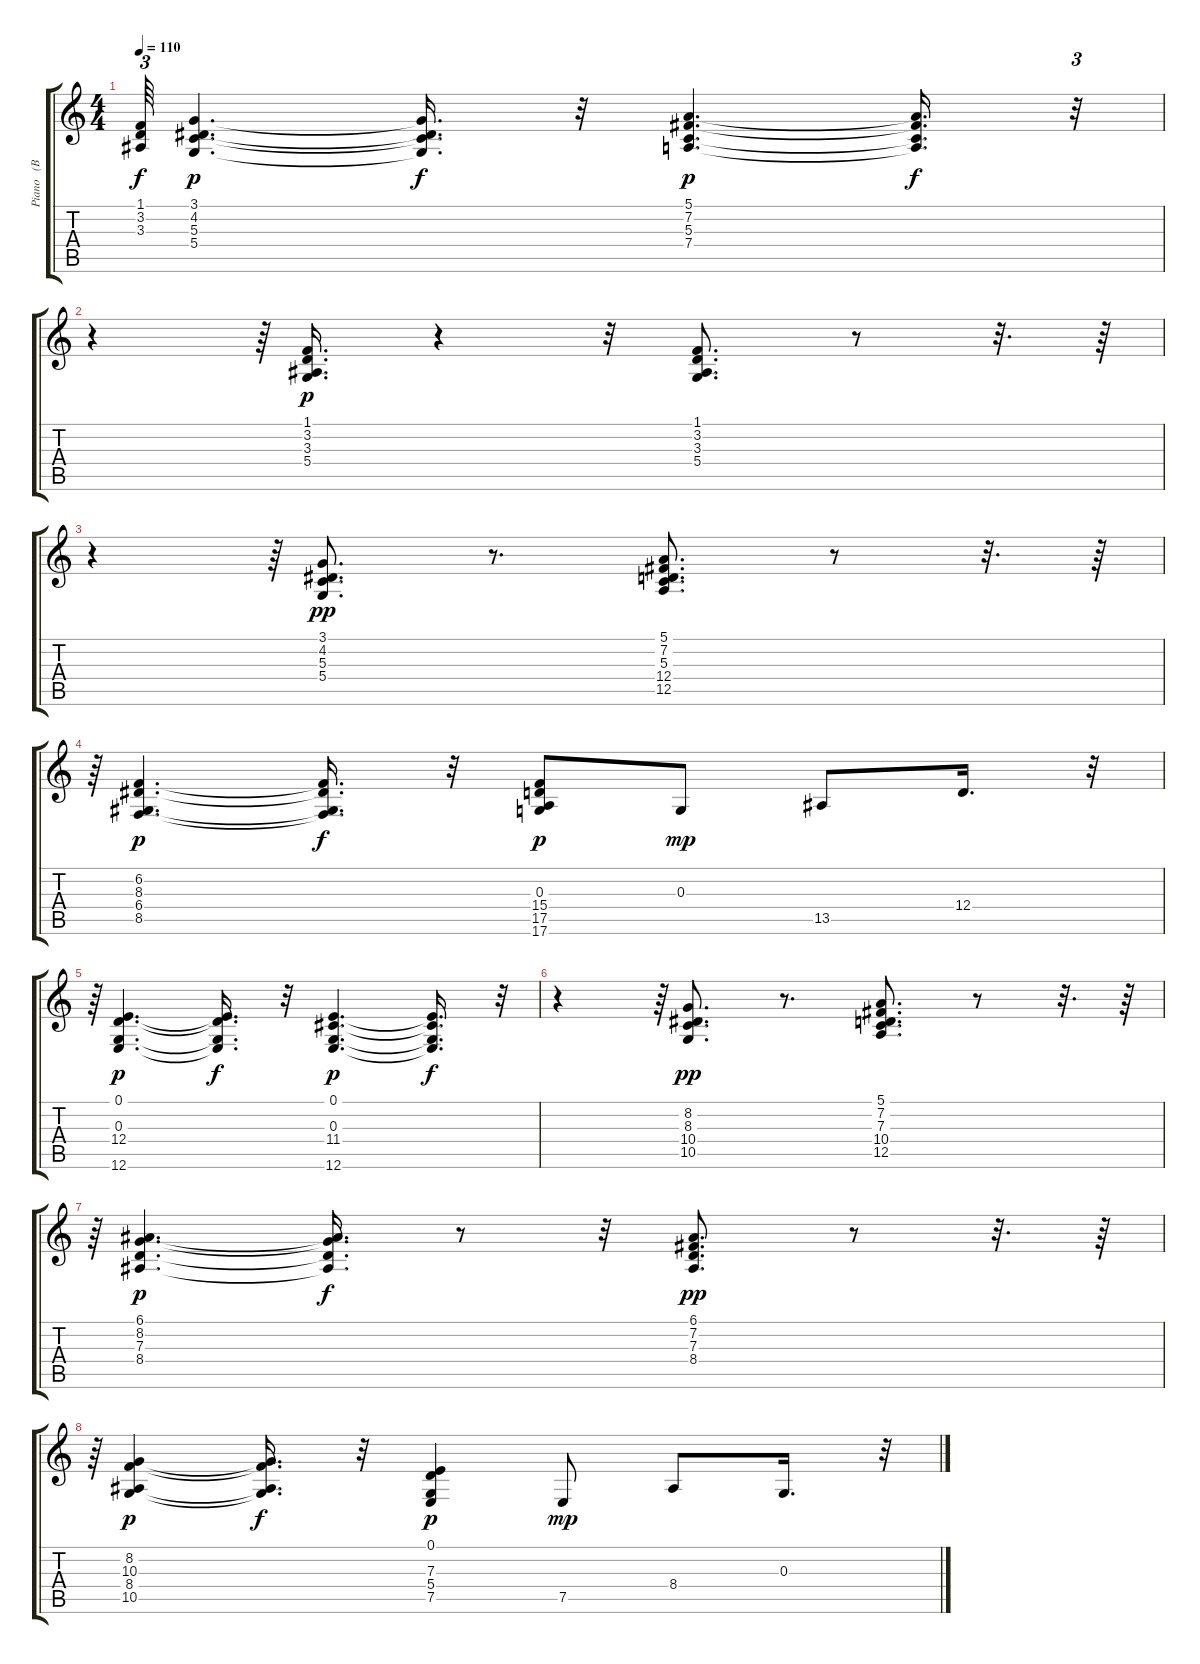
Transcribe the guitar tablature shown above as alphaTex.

\track ("Piano   (BB)" "Piano   (B") {instrument electricgrandpiano}
\staff {score tabs}
\tuning (E4 B3 G3 D3 A2 E2) {hide}
\ts (4 4)
\tempo 110
\clef g2
\ks c
(1.1{t} 3.2{t} 3.3{t}).64{tu (3 2) dy f} (3.1 4.2 5.3 5.4).4{d dy p} (3.1{t} 4.2{t} 5.3{t} 5.4{t}).16{d dy f} r.32 (5.1 7.2 5.3 7.4).4{d dy p} (5.1{t} 7.2{t} 5.3{t} 7.4{t}).16{d dy f} r.32{tu (3 2)} |
r.4 r.64{tu (3 2)} (1.1 3.2 3.3 5.4).16{d dy p} r.4 r.32 (1.1 3.2 3.3 5.4).8{d} r.8 r.32{d} r.64 |
r.4 r.64{tu (3 2)} (3.1 4.2 5.3 5.4).8{d dy pp} r.8{d} (5.1 7.2 5.3 12.4 12.5).8{d} r.8 r.32{d} r.64 |
r.64{tu (3 2)} (6.2 8.3 6.4 8.5).4{d dy p} (6.2{t} 8.3{t} 6.4{t} 8.5{t}).16{d dy f} r.32 (0.3 15.4 17.5 17.6).8{dy p} 0.3.8{dy mp} 13.5.8 12.4.16{d} r.32{tu (3 2)} |
r.64{tu (3 2)} (0.1 0.3 12.4 12.6).4{d dy p} (0.1{t} 0.3{t} 12.4{t} 12.6{t}).16{d dy f} r.32 (0.1 0.3 11.4 12.6).4{d dy p} (0.1{t} 0.3{t} 11.4{t} 12.6{t}).16{d dy f} r.32{tu (3 2)} |
r.4 r.64{tu (3 2)} (8.2 8.3 10.4 10.5).8{d dy pp} r.8{d} (5.1 7.2 7.3 10.4 12.5).8{d} r.8 r.32{d} r.64 |
r.64{tu (3 2)} (6.1 8.2 7.3 8.4).4{d dy p} (6.1{t} 8.2{t} 7.3{t} 8.4{t}).16{d dy f} r.8 r.32 (6.1 7.2 7.3 8.4).8{d dy pp} r.8 r.32{d} r.64 |
r.64{tu (3 2)} (8.2 10.3 8.4 10.5).4{dy p} (8.2{t} 10.3{t} 8.4{t} 10.5{t}).16{d dy f} r.32 (0.1 7.3 5.4 7.5).4{dy p} 7.5.8{dy mp} 8.4.8 0.3.16{d} r.32{tu (3 2)}
